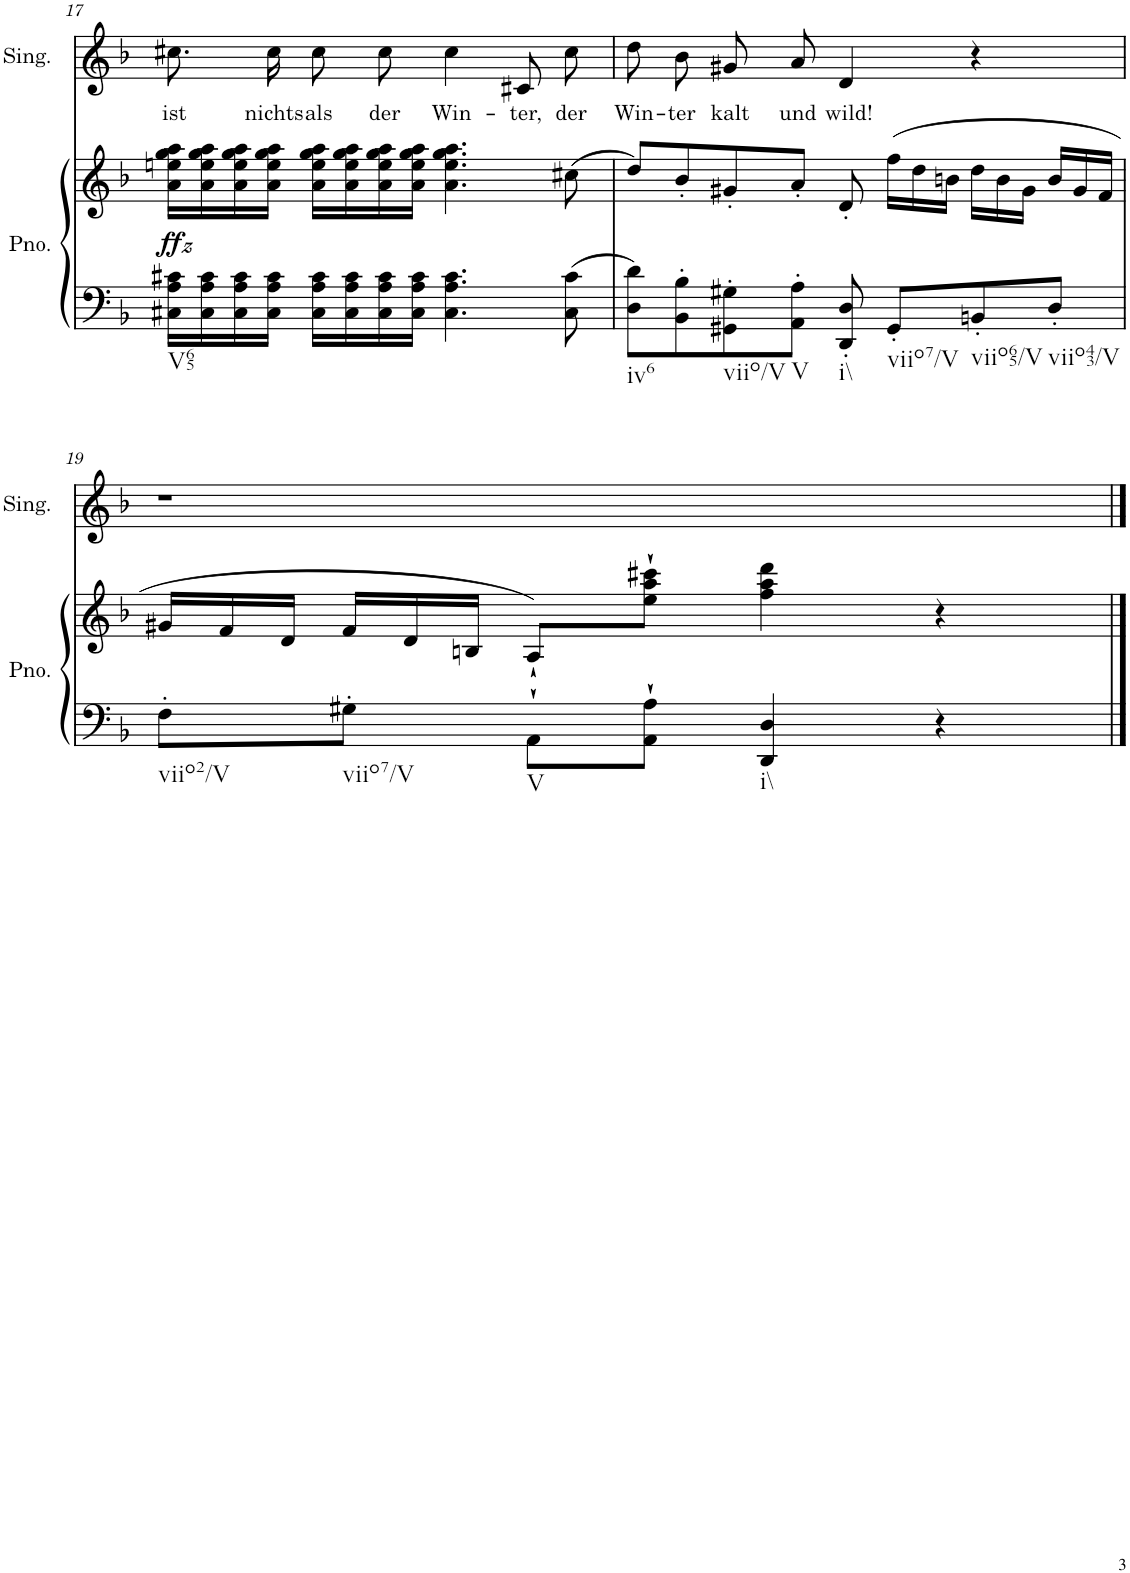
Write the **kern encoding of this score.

**kern	**kern	**dynam	**kern	**text
*part2	*part2	*part2	*part1	*part1
*staff3	*staff2	*staff2/3	*staff1	*staff1
*I"Pianoforte	*	*	*I"Singstimme	*
*I'Pno.	*	*	*I'Sing.	*
!!LO:PB:g=z
*clefF4	*clefG2	*	*clefG2	*
*k[b-]	*k[b-]	*	*k[b-]	*
*M4/4	*M4/4	*	*M4/4	*
*met(c)	*met(c)	*	*met(c)	*
=17	=17	=17	=17	=17
!LO:TX:b:t=V65	!	!	!	!
!	!	!LO:DY:b	!	!LO:LY:b
!	!	!LO:DY:n=1:b	!	!
16C#X\ 16A\ 16c#X\LL	16a\ 16een\ 16gg\ 16aa\LL	ff other-dynamics	8.cc#X\L	ist
16C#\ 16A\ 16c#\	16a\ 16ee\ 16gg\ 16aa\	.	.	.
16C#\ 16A\ 16c#\	16a\ 16ee\ 16gg\ 16aa\	.	.	.
!	!	!	!	!LO:LY:b
16C#\ 16A\ 16c#\JJ	16a\ 16ee\ 16gg\ 16aa\JJ	.	16cc#\Jk	nichts
!	!	!	!	!LO:LY:b
16C#\ 16A\ 16c#\LL	16a\ 16ee\ 16gg\ 16aa\LL	.	8cc#\L	als
16C#\ 16A\ 16c#\	16a\ 16ee\ 16gg\ 16aa\	.	.	.
!	!	!	!	!LO:LY:b
16C#\ 16A\ 16c#\	16a\ 16ee\ 16gg\ 16aa\	.	8cc#\J	der
16C#\ 16A\ 16c#\JJ	16a\ 16ee\ 16gg\ 16aa\JJ	.	.	.
!	!	!	!	!LO:LY:b
4.C#\ 4.A\ 4.c#\	4.a\ 4.ee\ 4.gg\ 4.aa\	.	4cc#\	Win-
!	!	!	!	!LO:LY:b
.	.	.	8c#X/L	-ter,
!	!	!	!	!LO:LY:b
8C#\ 8c#\	(8cc#X\	.	8cc#/J	der
=18	=18	=18	=18	=18
!LO:TX:b:t=iv6	!	!	!	!
!	!	!	!	!LO:LY:b
8D\ 8d\L	8dd/L)	.	8dd\L	Win-
!	!	!	!	!LO:LY:b
8BB-\' 8B-\'	8b-'/	.	8b-\J	-ter
!LO:TX:b:t=viio/V	!	!	!	!
!	!	!	!	!LO:LY:b
8GG#X\' 8G#X\'	8g#X'/	.	8g#X/L	kalt
!LO:TX:b:t=V	!	!	!	!
!	!	!	!	!LO:LY:b
8AA\' 8A\'J	8a'/J	.	8a/J	und
!LO:TX:b:t=i\\	!	!	!	!
!	!	!	!	!LO:LY:b
8DD/' 8D/'	8d'/	.	4d/	wild!
*	*Xtuplet	*	*	*
!LO:TX:b:t=viio7/V	!	!	!	!
8GG#'/L	(24ff\LL	.	.	.
.	24dd\	.	.	.
.	24bn\JJ	.	.	.
!LO:TX:b:t=viio65/V	!	!	!	!
8BBn'/	24dd\LL	.	4r	.
.	24b\	.	.	.
.	24g#\JJ	.	.	.
!LO:TX:b:t=viio43/V	!	!	!	!
8D'/J	24b/LL	.	.	.
.	24g#/	.	.	.
.	24f/JJ	.	.	.
!!LO:LB:g=z
=19	=19	=19	=19	=19
!LO:TX:b:t=viio2/V	!	!	!	!
8F'\L	24g#X/LL	.	1r	.
.	24f/	.	.	.
.	24d/JJ	.	.	.
!LO:TX:b:t=viio7/V	!	!	!	!
8G#X'\J	24f/LL	.	.	.
.	24d/	.	.	.
.	24Bn/JJ	.	.	.
!LO:TX:b:t=V	!	!	!	!
8AA`\L	8A`/L)	.	.	.
8AA\` 8A\`J	8ee\` 8aa\` 8ccc#X\`J	.	.	.
!LO:TX:b:t=i\\	!	!	!	!
4DD/ 4D/	4ff\ 4aa\ 4ddd\	.	.	.
4r	4r	.	.	.
==	==	==	==	==
*-	*-	*-	*-	*-
